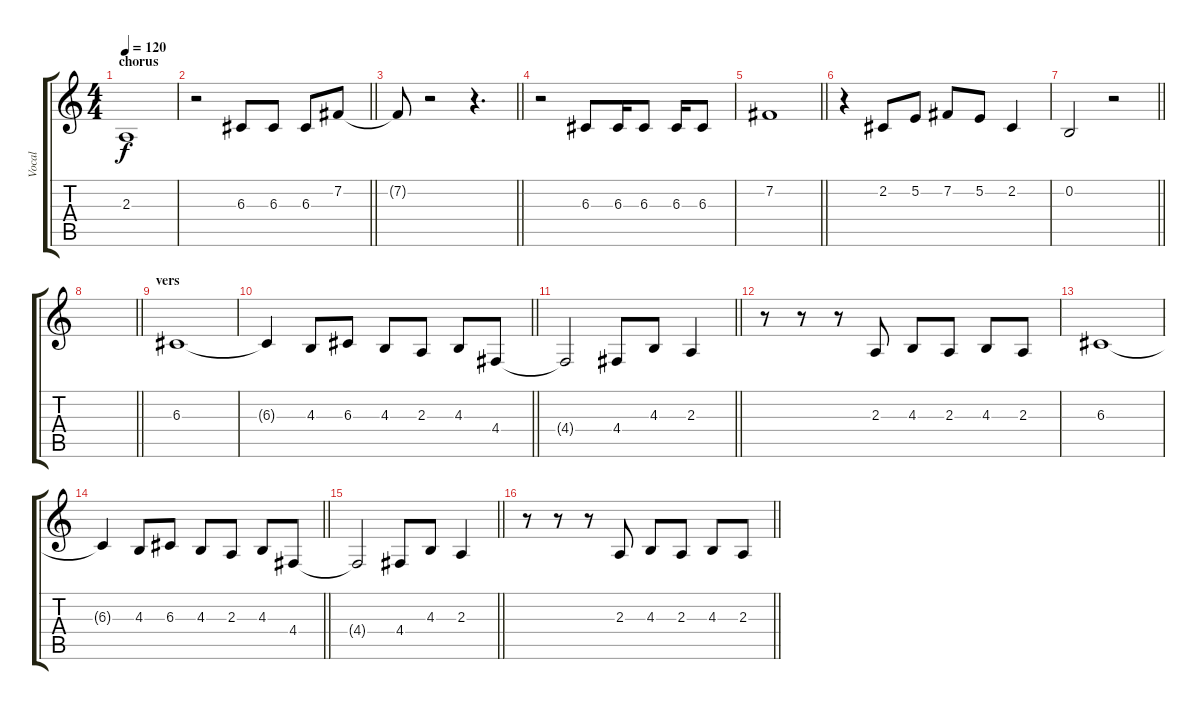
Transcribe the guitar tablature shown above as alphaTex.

\track ("Vocal" "Vocal") {instrument lead6voice}
\staff {score tabs}
\tuning (E4 B3 G3 D3 A2 E2) {hide}
\ts (4 4)
\section ("" "chorus")
\tempo 120
\clef g2
\ks c
2.3{t}.1{dy f} |
\barLineRight lightlight
r.2 6.3.8 6.3.8 6.3.8 7.2.8 |
\barLineRight lightlight
7.2{t}.8 r.2 r.4{d} |
r.2 6.3.8 6.3.16 6.3.8 6.3.16 6.3.8 |
\barLineRight lightlight
7.2.1 |
r.4 2.2.8 5.2.8 7.2.8 5.2.8 2.2.4 |
\barLineRight lightlight
0.2.2 r.2 |
\barLineRight lightlight
|
\section ("" "vers")
6.3.1 |
\barLineRight lightlight
6.3{t}.4 4.3.8 6.3.8 4.3.8 2.3.8 4.3.8 4.4.8 |
\barLineRight lightlight
4.4{t}.2 4.4.8 4.3.8 2.3.4 |
r.8 r.8 r.8 2.3.8 4.3.8 2.3.8 4.3.8 2.3.8 |
6.3.1 |
\barLineRight lightlight
6.3{t}.4 4.3.8 6.3.8 4.3.8 2.3.8 4.3.8 4.4.8 |
\barLineRight lightlight
4.4{t}.2 4.4.8 4.3.8 2.3.4 |
\barLineRight lightlight
r.8 r.8 r.8 2.3.8 4.3.8 2.3.8 4.3.8 2.3.8
